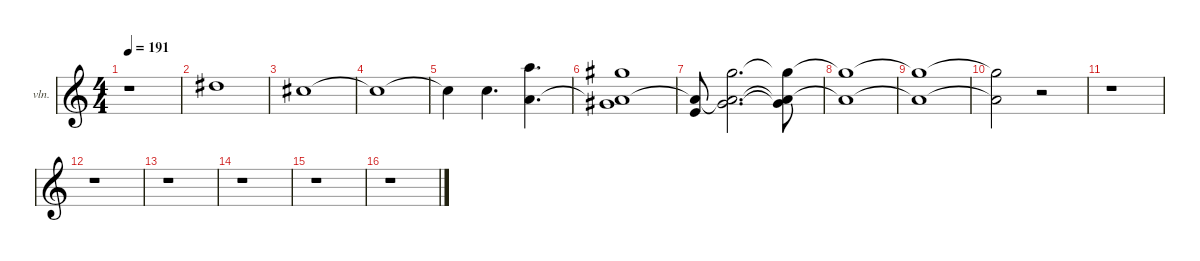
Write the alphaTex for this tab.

\defaultSystemsLayout 4
\hideDynamics
\bracketExtendMode nobrackets
\firstSystemTrackNameOrientation horizontal
\otherSystemsTrackNameOrientation horizontal
\track ("Nanotron" "vln.") {instrument stringensemble1}
\staff {score}
\tuning (E4 B3 G3 D3 A2 E2 B1)
\ts (4 4)
\tempo 191
\clef g2
\ks c
r.1{dy f beam Down} |
11.1{acc #}.1{dy mf beam Down} |
9.1{acc #}.1{dy mp beam Down} |
9.1{t acc #}.1{dy f beam Down} |
9.1{t acc #}.4{beam Down} 8.1.4{d dy mf beam Down} (17.1 14.3).4{d beam Down} |
(16.1{acc #} 18.4{acc #} 14.3{t}).1{beam Down} |
(14.4 14.3{t}).8{beam Up} (15.1 17.4 14.3{t}).2{d beam Down} (15.1{t} 17.4{t} 14.3{t}).8{dy f beam Down} |
(15.1{t} 14.3{t}).1{beam Down} |
(15.1{t} 14.3{t}).1{beam Down} |
(15.1{t} 14.3{t}).2{beam Down} r.2{beam Down} |
r.1{beam Down} |
r.1{beam Down} |
r.1{beam Down} |
r.1{beam Down} |
r.1{beam Down} |
r.1{beam Down}
